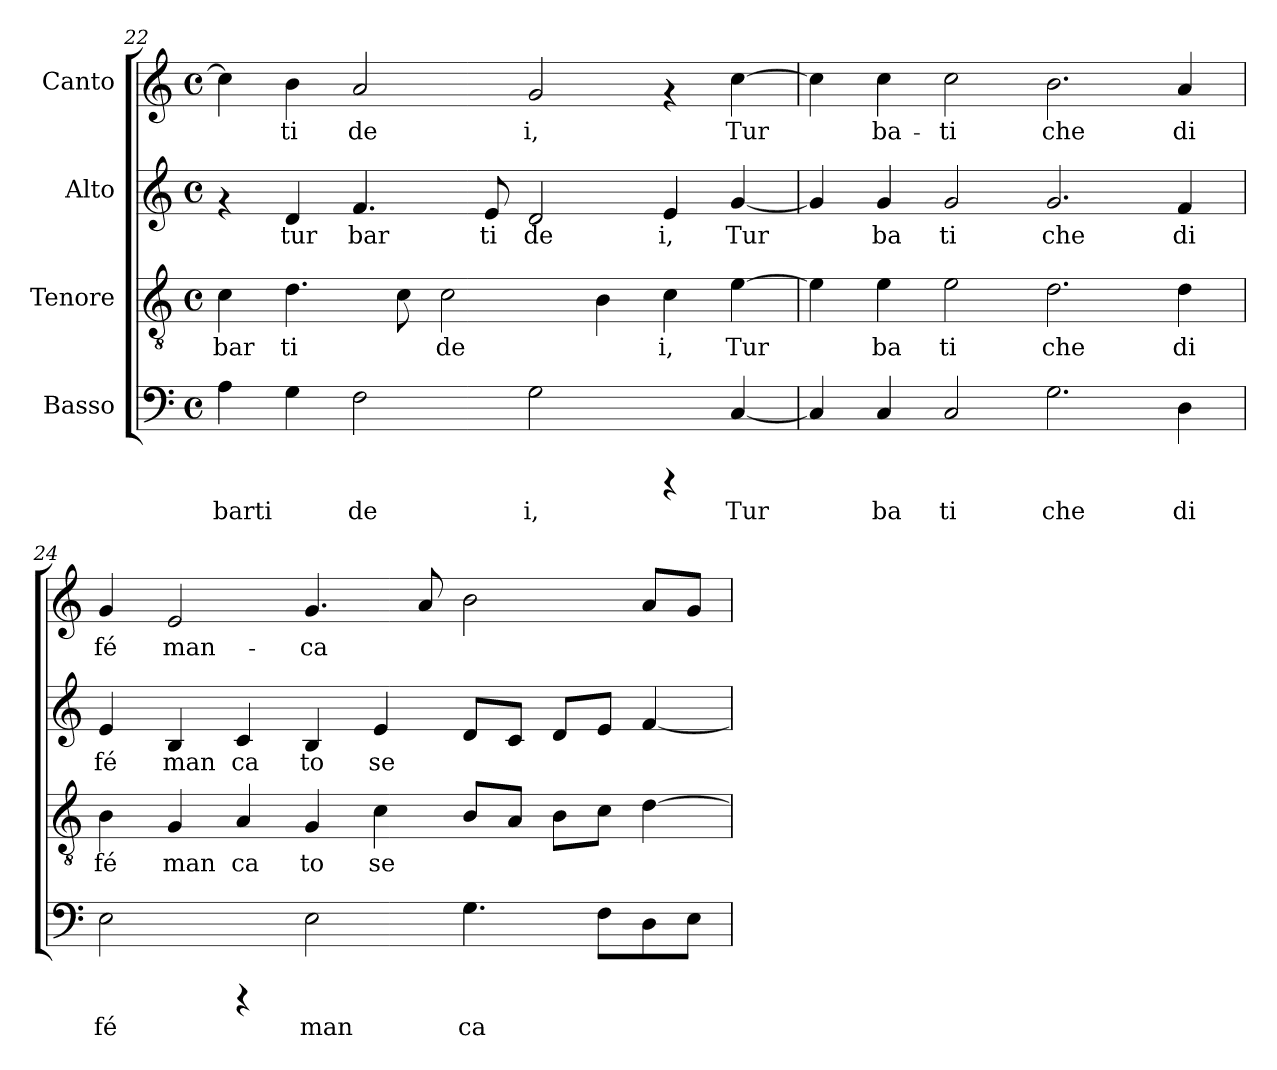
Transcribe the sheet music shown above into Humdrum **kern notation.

**kern	**text	**kern	**text	**kern	**text	**kern	**text
*part4	*part4	*part3	*part3	*part2	*part2	*part1	*part1
*staff4	*staff4	*staff3	*staff3	*staff2	*staff2	*staff1	*staff1
*I"Basso	*	*I"Tenore	*	*I"Alto	*	*I"Canto	*
*clefF4	*	*clefGv2	*	*clefG2	*	*clefG2	*
*k[]	*	*k[]	*	*k[]	*	*k[]	*
*C:	*	*C:	*	*C:	*	*C:	*
*M4/4	*	*M4/4	*	*M4/4	*	*M4/4	*
*met(c)	*	*met(c)	*	*met(c)	*	*met(c)	*
=22	=22	=22	=22	=22	=22	=22	=22
!	!LO:LY:b:cj	!	!LO:LY:b:cj	!	!	!	!LO:LY:b:cj
4A\	barti	4c\	bar	4rf	.	4cc\]	.
!	!LO:LY:b:cj	!	!LO:LY:b:cj	!	!LO:LY:b:cj	!	!LO:LY:b:cj
4G\	.	4.d\	ti	4d/	tur	4b\	ti
!	!LO:LY:b:cj	!	!	!	!LO:LY:b:cj	!	!LO:LY:b:cj
2F\	de	.	.	4.f/	bar	2a/	de
!	!	!	!LO:LY:b:cj	!	!	!	!
.	.	8c\	.	.	.	.	.
!	!	!	!LO:LY:b:cj	!	!	!	!
.	.	2c\	de	.	.	.	.
!	!	!	!	!	!LO:LY:b:cj	!	!
.	.	.	.	8e/	ti	.	.
!	!LO:LY:b:cj	!	!	!	!LO:LY:b:cj	!	!LO:LY:b:cj
2G\	i,	.	.	2d/	de	2g/	i,
!	!	!	!LO:LY:b:cj	!	!	!	!
.	.	4B\	.	.	.	.	.
!	!	!	!LO:LY:b:cj	!	!LO:LY:b:cj	!	!
4rCCC	.	4c\	i,	4e/	i,	4rf	.
!	!LO:LY:b:cj	!	!LO:LY:b:cj	!	!LO:LY:b:cj	!	!LO:LY:b:cj
[<4C/	Tur	[<4e\	Tur	[<4g/	Tur	[<4cc\	Tur
!!LO:LB:g=z
=23	=23	=23	=23	=23	=23	=23	=23
!	!LO:LY:b:cj	!	!LO:LY:b:cj	!	!LO:LY:b:cj	!	!LO:LY:b:cj
4C/]	.	4e\]	.	4g/]	.	4cc\]	.
!	!LO:LY:b:cj	!	!LO:LY:b:cj	!	!LO:LY:b:cj	!	!LO:LY:b:cj
4C/	ba	4e\	ba	4g/	ba	4cc\	ba-
!	!LO:LY:b:cj	!	!LO:LY:b:cj	!	!LO:LY:b:cj	!	!LO:LY:b:cj
2C/	ti	2e\	ti	2g/	ti	2cc\	-ti
!	!LO:LY:b:cj	!	!LO:LY:b:cj	!	!LO:LY:b:cj	!	!LO:LY:b:cj
2.G\	che	2.d\	che	2.g/	che	2.b\	che
!	!LO:LY:b:cj	!	!LO:LY:b:cj	!	!LO:LY:b:cj	!	!LO:LY:b:cj
4D\	di	4d\	di	4f/	di	4a/	di
=24	=24	=24	=24	=24	=24	=24	=24
!	!LO:LY:b:cj	!	!LO:LY:b:cj	!	!LO:LY:b:cj	!	!LO:LY:b:cj
2E\	fé	4B\	fé	4e/	fé	4g/	fé
!	!	!	!LO:LY:b:cj	!	!LO:LY:b:cj	!	!LO:LY:b:cj
.	.	4G/	man	4B/	man	2e/	man-
!	!	!	!LO:LY:b:cj	!	!LO:LY:b:cj	!	!
4rCCC	.	4A/	ca	4c/	ca	.	.
!	!LO:LY:b:cj	!	!LO:LY:b:cj	!	!LO:LY:b:cj	!	!LO:LY:b:cj
2E\	man	4G/	to	4B/	to	4.g/	-ca-
!	!	!	!LO:LY:b:cj	!	!LO:LY:b:cj	!	!
.	.	4c\	se	4e/	se	.	.
!	!	!	!	!	!	!	!LO:LY:b:cj
.	.	.	.	.	.	8a/	--
!	!LO:LY:b:cj	!	!LO:LY:b:cj	!	!LO:LY:b:cj	!	!LO:LY:b:cj
4.G\	ca	8B/L	.	8d/L	.	2b\	--
!	!	!	!LO:LY:b:cj	!	!LO:LY:b:cj	!	!
.	.	8A/J	.	8c/J	.	.	.
!	!	!	!LO:LY:b:cj	!	!LO:LY:b:cj	!	!
.	.	8B\L	.	8d/L	.	.	.
!	!LO:LY:b:cj	!	!LO:LY:b:cj	!	!LO:LY:b:cj	!	!
8F\L	.	8c\J	.	8e/J	.	.	.
!	!LO:LY:b:cj	!	!LO:LY:b:cj	!	!LO:LY:b:cj	!	!LO:LY:b:cj
8D\	.	[>4d\	.	[<4f/	.	8a/L	--
!	!LO:LY:b:cj	!	!	!	!	!	!LO:LY:b:cj
8E\J	.	.	.	.	.	8g/J	--
=	=	=	=	=	=	=	=
*-	*-	*-	*-	*-	*-	*-	*-
